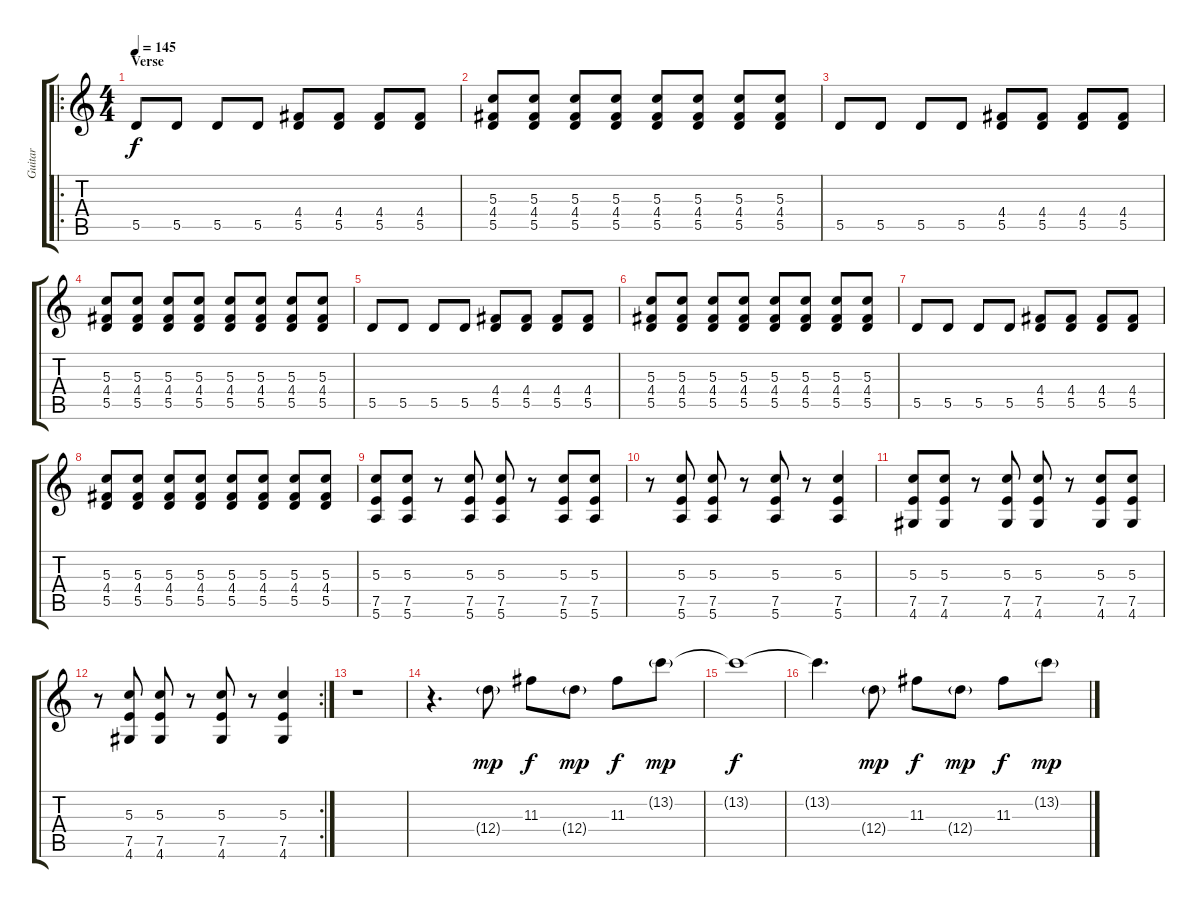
\track ("Guitar" "Guitar") {instrument overdrivenguitar}
\staff {score tabs}
\tuning (E4 B3 G3 D3 A2 E2) {hide}
\ro
\ts (4 4)
\section ("" "Verse")
\tempo 145
\clef g2
\ks c
5.5.8{dy f} 5.5.8 5.5.8 5.5.8 (4.4 5.5).8 (4.4 5.5).8 (4.4 5.5).8 (4.4 5.5).8 |
(5.3 4.4 5.5).8 (5.3 4.4 5.5).8 (5.3 4.4 5.5).8 (5.3 4.4 5.5).8 (5.3 4.4 5.5).8 (5.3 4.4 5.5).8 (5.3 4.4 5.5).8 (5.3 4.4 5.5).8 |
5.5.8 5.5.8 5.5.8 5.5.8 (4.4 5.5).8 (4.4 5.5).8 (4.4 5.5).8 (4.4 5.5).8 |
(5.3 4.4 5.5).8 (5.3 4.4 5.5).8 (5.3 4.4 5.5).8 (5.3 4.4 5.5).8 (5.3 4.4 5.5).8 (5.3 4.4 5.5).8 (5.3 4.4 5.5).8 (5.3 4.4 5.5).8 |
5.5.8 5.5.8 5.5.8 5.5.8 (4.4 5.5).8 (4.4 5.5).8 (4.4 5.5).8 (4.4 5.5).8 |
(5.3 4.4 5.5).8 (5.3 4.4 5.5).8 (5.3 4.4 5.5).8 (5.3 4.4 5.5).8 (5.3 4.4 5.5).8 (5.3 4.4 5.5).8 (5.3 4.4 5.5).8 (5.3 4.4 5.5).8 |
5.5.8 5.5.8 5.5.8 5.5.8 (4.4 5.5).8 (4.4 5.5).8 (4.4 5.5).8 (4.4 5.5).8 |
(5.3 4.4 5.5).8 (5.3 4.4 5.5).8 (5.3 4.4 5.5).8 (5.3 4.4 5.5).8 (5.3 4.4 5.5).8 (5.3 4.4 5.5).8 (5.3 4.4 5.5).8 (5.3 4.4 5.5).8 |
(5.3 7.5 5.6).8 (5.3 7.5 5.6).8 r.8 (5.3 7.5 5.6).8 (5.3 7.5 5.6).8 r.8 (5.3 7.5 5.6).8 (5.3 7.5 5.6).8 |
r.8 (5.3 7.5 5.6).8 (5.3 7.5 5.6).8 r.8 (5.3 7.5 5.6).8 r.8 (5.3 7.5 5.6).4 |
(5.3 7.5 4.6).8 (5.3 7.5 4.6).8 r.8 (5.3 7.5 4.6).8 (5.3 7.5 4.6).8 r.8 (5.3 7.5 4.6).8 (5.3 7.5 4.6).8 |
\rc 2
r.8 (5.3 7.5 4.6).8 (5.3 7.5 4.6).8 r.8 (5.3 7.5 4.6).8 r.8 (5.3 7.5 4.6).4 |
r.1{volume 10} |
r.4{d} 12.4{g}.8{dy mp} 11.3.8{dy f} 12.4{g}.8{dy mp} 11.3.8{dy f} 13.2{g}.8{dy mp} |
13.2{t}.1{dy f} |
13.2{t}.4{d} 12.4{g}.8{dy mp} 11.3.8{dy f} 12.4{g}.8{dy mp} 11.3.8{dy f} 13.2{g}.8{dy mp}
